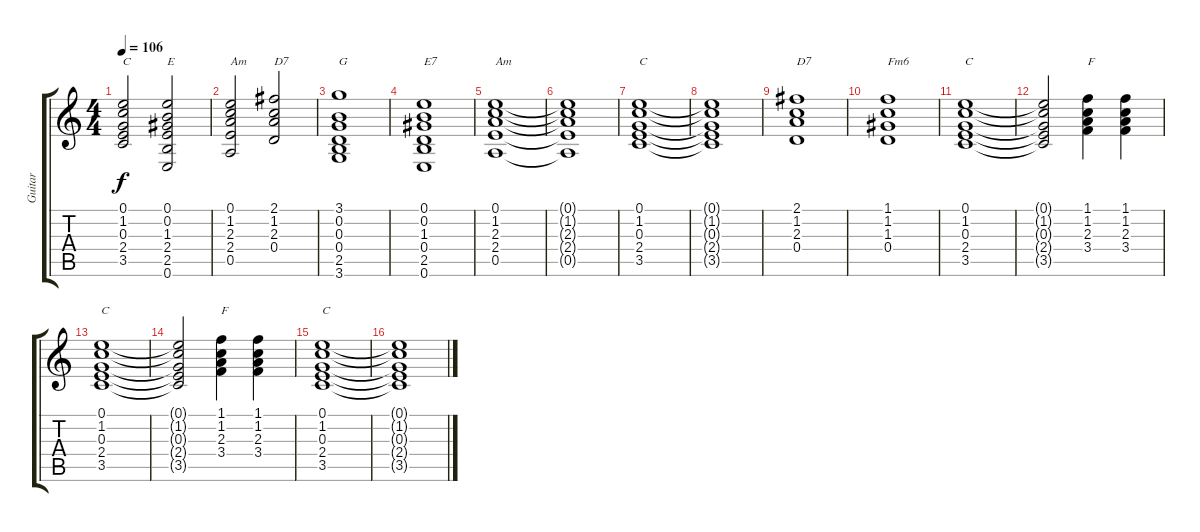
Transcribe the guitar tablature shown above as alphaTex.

\track ("Guitar" "Guitar") {instrument acousticguitarsteel}
\staff {score tabs}
\tuning (E4 B3 G3 D3 A2 E2) {hide}
\ts (4 4)
\tempo 106
\clef g2
\ks c
(0.1 1.2 0.3 2.4 3.5).2{txt "C" dy f} (0.1 0.2 1.3 2.4 2.5 0.6).2{txt "E"} |
(0.1 1.2 2.3 2.4 0.5).2{txt "Am"} (2.1 1.2 2.3 0.4).2{txt "D7"} |
(3.1 0.2 0.3 0.4 2.5 3.6).1{txt "G"} |
(0.1 0.2 1.3 0.4 2.5 0.6).1{txt "E7"} |
(0.1 1.2 2.3 2.4 0.5).1{txt "Am"} |
(0.1{t} 1.2{t} 2.3{t} 2.4{t} 0.5{t}).1 |
(0.1 1.2 0.3 2.4 3.5).1{txt "C"} |
(0.1{t} 1.2{t} 0.3{t} 2.4{t} 3.5{t}).1 |
(2.1 1.2 2.3 0.4).1{txt "D7"} |
(1.1 1.2 1.3 0.4).1{txt "Fm6"} |
(0.1 1.2 0.3 2.4 3.5).1{txt "C"} |
(0.1{t} 1.2{t} 0.3{t} 2.4{t} 3.5{t}).2 (1.1 1.2 2.3 3.4).4{txt "F"} (1.1 1.2 2.3 3.4).4 |
(0.1 1.2 0.3 2.4 3.5).1{txt "C"} |
(0.1{t} 1.2{t} 0.3{t} 2.4{t} 3.5{t}).2 (1.1 1.2 2.3 3.4).4{txt "F"} (1.1 1.2 2.3 3.4).4 |
(0.1 1.2 0.3 2.4 3.5).1{txt "C"} |
(0.1{t} 1.2{t} 0.3{t} 2.4{t} 3.5{t}).1
